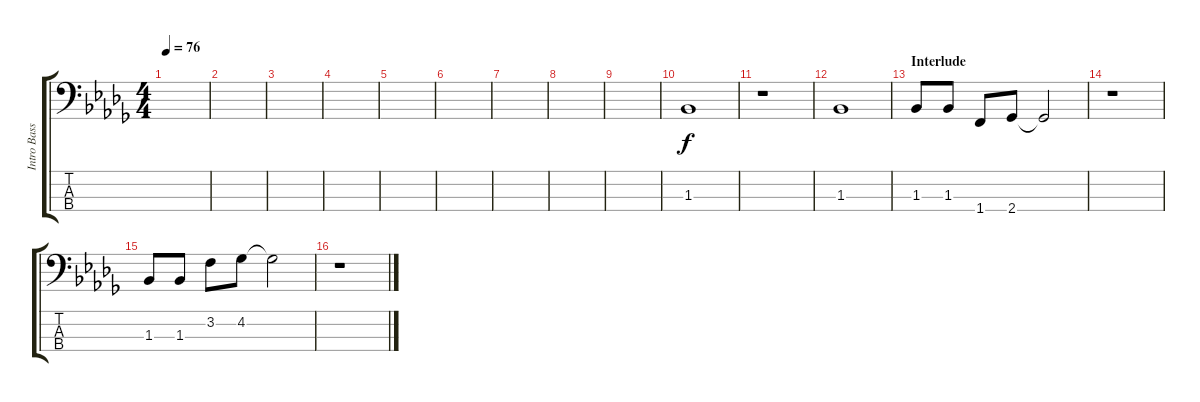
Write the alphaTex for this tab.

\track ("Intro Bass" "Intro Bass") {instrument acousticbass}
\staff {score tabs}
\tuning (G2 D2 A1 E1) {hide}
\ts (4 4)
\tempo 76
\clef f4
\ks db
|
|
|
|
|
|
|
|
|
1.3.1{instrument contrabass} |
r.1 |
1.3.1 |
\section ("" "Interlude")
1.3.8 1.3.8 1.4.8 2.4.8 2.4{t}.2 |
r.1 |
1.3.8 1.3.8 3.2.8 4.2.8 4.2{t}.2 |
r.1
